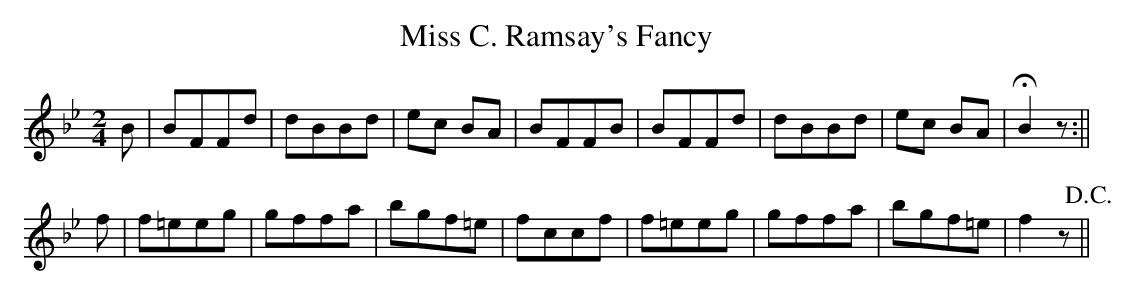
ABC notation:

X:1
T:Miss C. Ramsay's Fancy
M:2/4
L:1/8
K:Bb
B|BFFd|dBBd|ec BA|BFFB|BFFd|dBBd|ec BA|!fermata!B2 z:||
f|f=eeg|gffa|bgf=e|fccf|f=eeg|gffa|bgf=e|f2z!D.C.!||
